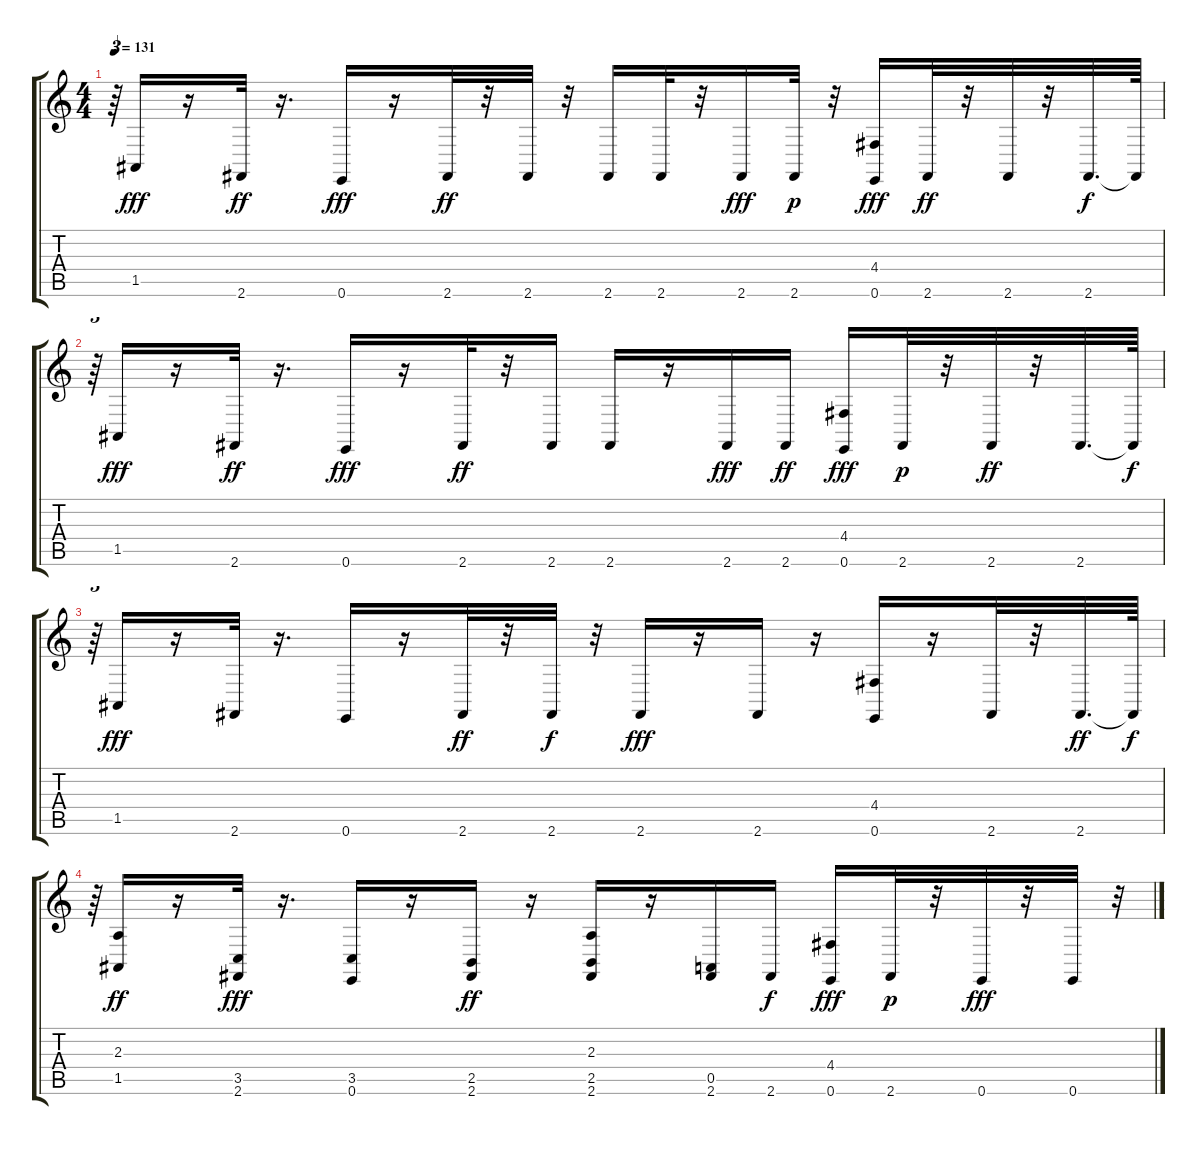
\track "" {instrument synthdrum}
\staff {score tabs}
\tuning (E4 B3 G3 D3 A2 E2) {hide}
\ts (4 4)
\tempo 131
\clef g2
\ks c
r.64{tu (3 2) dy f} 1.5.16{dy fff} r.16 2.6.32{dy ff} r.16{d} 0.6.16{dy fff} r.16 2.6.32{dy ff} r.32 2.6.32 r.32 2.6.16 2.6.32 r.32 2.6.16{dy fff} 2.6.32{dy p} r.32 (4.4 0.6).16{dy fff} 2.6.32{dy ff} r.32 2.6.32 r.32 2.6.32{d dy f} 2.6{t}.64 |
r.64{tu (3 2)} 1.5.16{dy fff} r.16 2.6.32{dy ff} r.16{d} 0.6.16{dy fff} r.16 2.6.32{dy ff} r.32 2.6.16 2.6.16 r.16 2.6.16{dy fff} 2.6.16{dy ff} (4.4 0.6).16{dy fff} 2.6.32{dy p} r.32 2.6.32{dy ff} r.32 2.6.32{d} 2.6{t}.64{dy f} |
r.64{tu (3 2)} 1.5.16{dy fff} r.16 2.6.32 r.16{d} 0.6.16 r.16 2.6.32{dy ff} r.32 2.6.32{dy f} r.32 2.6.16{dy fff} r.16 2.6.16 r.16 (4.4 0.6).16 r.16 2.6.32 r.32 2.6.32{d dy ff} 2.6{t}.64{dy f} |
r.64{tu (3 2)} (2.3 1.5).16{dy ff} r.16 (3.5 2.6).32{dy fff} r.16{d} (3.5 0.6).16 r.16 (2.5 2.6).16{dy ff} r.16 (2.3 2.5 2.6).16 r.16 (0.5 2.6).16 2.6.16{dy f} (4.4 0.6).16{dy fff} 2.6.32{dy p} r.32 0.6.32{dy fff} r.32 0.6.32 r.32{tu (3 2)}
